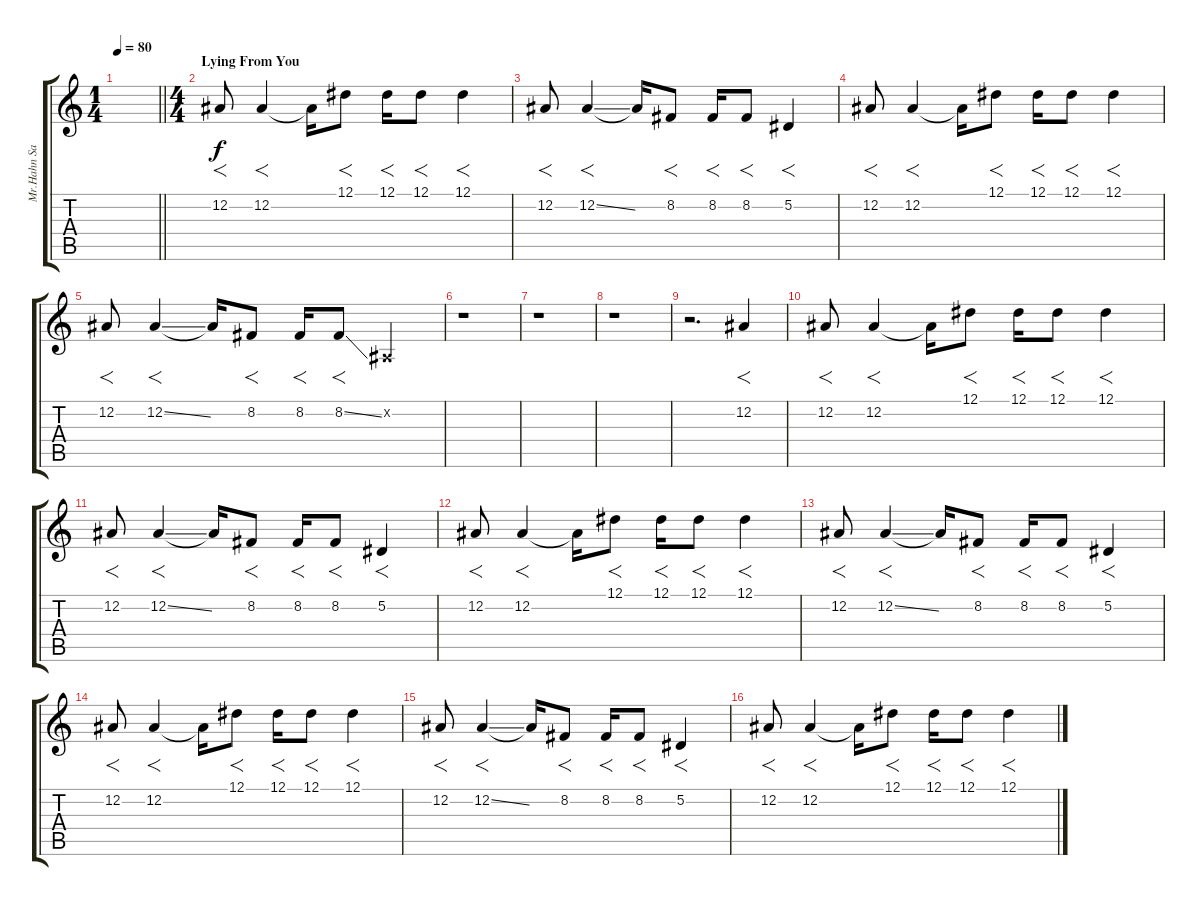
\track ("Mr.Hahn Sampler1" "Mr.Hahn Sa") {instrument lead5charang}
\staff {score tabs}
\tuning (Eb4 Bb3 Gb3 Db3 Ab2 Db2) {hide}
\ts (1 4)
\tempo 80
\clef g2
\barLineRight lightlight
\ks c
|
\ts (4 4)
\section ("" "Lying From You")
12.2.8{f} 12.2.4{f} 12.2{t}.16 12.1.8{f} 12.1.16{f} 12.1.8{f} 12.1.4{f} |
12.2.8{f} 12.2{ss}.4{f} 12.2{t}.16 8.2.8{f} 8.2.16{f} 8.2.8{f} 5.2.4{f} |
12.2.8{f} 12.2.4{f} 12.2{t}.16 12.1.8{f} 12.1.16{f} 12.1.8{f} 12.1.4{f} |
12.2.8{f} 12.2{ss}.4{f} 12.2{t}.16 8.2.8{f} 8.2.16{f} 8.2{ss}.8{f} 0.2{x}.4 |
r.1 |
r.1 |
r.1 |
r.2{d} 12.2.4{f} |
12.2.8{f} 12.2.4{f} 12.2{t}.16 12.1.8{f} 12.1.16{f} 12.1.8{f} 12.1.4{f} |
12.2.8{f} 12.2{ss}.4{f} 12.2{t}.16 8.2.8{f} 8.2.16{f} 8.2.8{f} 5.2.4{f} |
12.2.8{f} 12.2.4{f} 12.2{t}.16 12.1.8{f} 12.1.16{f} 12.1.8{f} 12.1.4{f} |
12.2.8{f} 12.2{ss}.4{f} 12.2{t}.16 8.2.8{f} 8.2.16{f} 8.2.8{f} 5.2.4{f} |
12.2.8{f} 12.2.4{f} 12.2{t}.16 12.1.8{f} 12.1.16{f} 12.1.8{f} 12.1.4{f} |
12.2.8{f} 12.2{ss}.4{f} 12.2{t}.16 8.2.8{f} 8.2.16{f} 8.2.8{f} 5.2.4{f} |
12.2.8{f} 12.2.4{f} 12.2{t}.16 12.1.8{f} 12.1.16{f} 12.1.8{f} 12.1.4{f}
